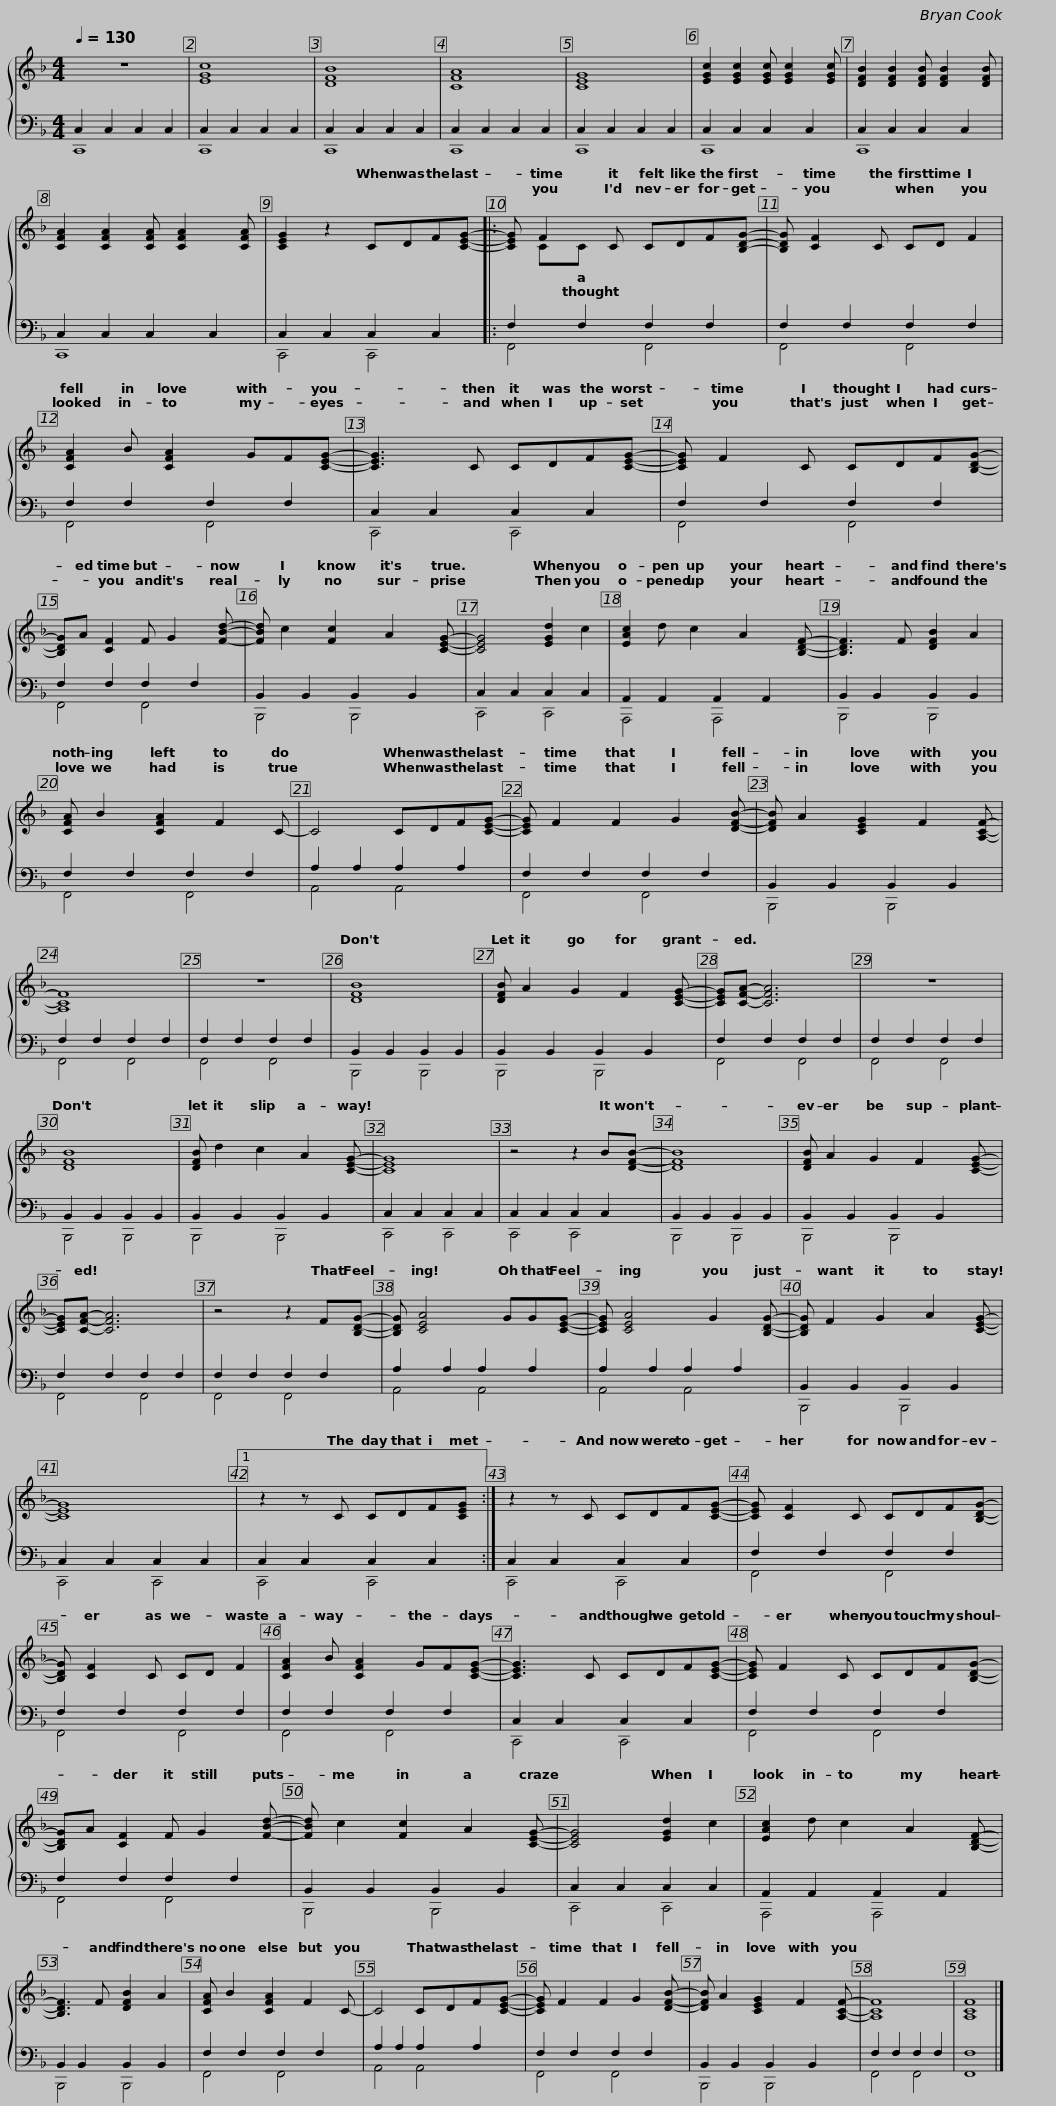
X:1
%%score { ( 1 4 ) | ( 2 3 ) }
L:1/8
Q:1/4=130
M:4/4
I:linebreak $
K:F
V:1 treble
V:4 treble
V:2 bass
V:3 bass
V:1
 z8 | [EGc]8 | [DFB]8 | [CFA]8 | [CEG]8 | %5
 [EGc]2 [EGc]2 [EGc] [EGc]2 [EGc] | [DFB]2 [DFB]2 [DFB] [DFB]2 [DFB] |$ [CFA]2 [CFA]2 [CFA] [CFA]2 [CFA] | [CEG]2 z2 CDF[CEG]- |: [CEG] F2 C CDF[B,DG]- |$ %10
 [B,DG] [CF]2 C CD F2 | [CFA]2 B [CFA]2 GF[CEG]- | [CEG]3 C CDF[CEG]- |$ [CEG] F2 C CDF[B,DG]- | [B,DG]A [CF]2 F G2 [FBd]- | %15
 [FBd] c2 [Fc]2 A2 [CEG]- | [CEG]4 [EGd]2 c2 |$ [EAc]2 d c2 A2 [B,DF]- | [B,DF]3 F [DFB]2 A2 | [CFA] B2 [CFA]2 F2 C- | %20
 C4 CDF[CEG]- |$ [CEG] F2 F2 G2 [DFB]- | [DFB] A2 [CEG]2 F2 [A,CF]- | [A,CF]8 | z8 | %25
 [DFB]8 | [DFB] A2 G2 F2 [CEG]- |$ [CEG][CFA]- [CFA]6 | z8 | [DFB]8 | %30
 [DFB] d2 c2 A2 [CEG]- | [CEG]8 | z4 z2 B[DFB]- | [DFB]8 |$ [DFB] A2 G2 F2 [CEG]- | %35
 [CEG][CFA]- [CFA]6 | z4 z2 F[B,DG]- | [B,DG] [CEA]4 GG[CEG]- | [CEG] [CEA]4 G2 [B,DG]- |$ [B,DG] F2 G2 A2 [CEG]- | %40
 [CEG]8 |1 z2 z C CDF[CEG] :| z2 z C CDF[CEG]- |$ [CEG] [CF]2 C CDF[B,DG]- | [B,DG] [CF]2 C CD F2 | %45
 [CFA]2 B [CFA]2 GF[CEG]- | [CEG]3 C CDF[CEG]- |$ [CEG] F2 C CDF[B,DG]- | [B,DG]A [CF]2 F G2 [FBd]- | [FBd] c2 [Fc]2 A2 [CEG]- | %50
 [CEG]4 [EGd]2 c2 |$ [EAc]2 d c2 A2 [B,DF]- | [B,DF]3 F [DFB]2 A2 | [CFA] B2 [CFA]2 F2 C- | C4 CDF[CEG]- |$ %55
 [CEG] F2 F2 G2 [DFB]- | [DFB] A2 [CEG]2 F2 [A,CF]- | [A,CF]8 | [A,CF]8 |] %59
V:2
 C,2 C,2 C,2 C,2 | C,2 C,2 C,2 C,2 | C,2 C,2 C,2 C,2 | C,2 C,2 C,2 C,2 | C,2 C,2 C,2 C,2 | %5
 C,2 C,2 C,2 C,2 | C,2 C,2 C,2 C,2 |$ C,2 C,2 C,2 C,2 | C,2 C,2 C,2 C,2 |: F,2 F,2 F,2 F,2 |$ %10
 F,2 F,2 F,2 F,2 | F,2 F,2 F,2 F,2 | C,2 C,2 C,2 C,2 |$ F,2 F,2 F,2 F,2 | F,2 F,2 F,2 F,2 | %15
 B,,2 B,,2 B,,2 B,,2 | C,2 C,2 C,2 C,2 |$ A,,2 A,,2 A,,2 A,,2 | B,,2 B,,2 B,,2 B,,2 | F,2 F,2 F,2 F,2 | %20
 A,2 A,2 A,2 A,2 |$ F,2 F,2 F,2 F,2 | B,,2 B,,2 B,,2 B,,2 | F,2 F,2 F,2 F,2 | F,2 F,2 F,2 F,2 | %25
 B,,2 B,,2 B,,2 B,,2 | B,,2 B,,2 B,,2 B,,2 |$ F,2 F,2 F,2 F,2 | F,2 F,2 F,2 F,2 | B,,2 B,,2 B,,2 B,,2 | %30
 B,,2 B,,2 B,,2 B,,2 | C,2 C,2 C,2 C,2 | C,2 C,2 C,2 C,2 | B,,2 B,,2 B,,2 B,,2 |$ B,,2 B,,2 B,,2 B,,2 | %35
 F,2 F,2 F,2 F,2 | F,2 F,2 F,2 F,2 | A,2 A,2 A,2 A,2 | A,2 A,2 A,2 A,2 |$ B,,2 B,,2 B,,2 B,,2 | %40
 C,2 C,2 C,2 C,2 |1 C,2 C,2 C,2 C,2 :| C,2 C,2 C,2 C,2 |$ F,2 F,2 F,2 F,2 | F,2 F,2 F,2 F,2 | %45
 F,2 F,2 F,2 F,2 | C,2 C,2 C,2 C,2 |$ F,2 F,2 F,2 F,2 | F,2 F,2 F,2 F,2 | B,,2 B,,2 B,,2 B,,2 | %50
 C,2 C,2 C,2 C,2 |$ A,,2 A,,2 A,,2 A,,2 | B,,2 B,,2 B,,2 B,,2 | F,2 F,2 F,2 F,2 | A,2 A,2 A,2 A,2 |$ %55
 F,2 F,2 F,2 F,2 | B,,2 B,,2 B,,2 B,,2 | F,2 F,2 F,2 F,2 | F,8 |] %59
V:3
 C,,8 | C,,8 | C,,8 | C,,8 | C,,8 | %5
 C,,8 | C,,8 |$ C,,8 | C,,4 C,,4 |: F,,4 F,,4 |$ %10
 F,,4 F,,4 | F,,4 F,,4 | C,,4 C,,4 |$ F,,4 F,,4 | F,,4 F,,4 | %15
 B,,,4 B,,,4 | C,,4 C,,4 |$ A,,,4 A,,,4 | B,,,4 B,,,4 | F,,4 F,,4 | %20
 A,,4 A,,4 |$ F,,4 F,,4 | B,,,4 B,,,4 | F,,4 F,,4 | F,,4 F,,4 | %25
 B,,,4 B,,,4 | B,,,4 B,,,4 |$ F,,4 F,,4 | F,,4 F,,4 | B,,,4 B,,,4 | %30
 B,,,4 B,,,4 | C,,4 C,,4 | C,,4 C,,4 | B,,,4 B,,,4 |$ B,,,4 B,,,4 | %35
 F,,4 F,,4 | F,,4 F,,4 | A,,4 A,,4 | A,,4 A,,4 |$ B,,,4 B,,,4 | %40
 C,,4 C,,4 |1 C,,4 C,,4 :| C,,4 C,,4 |$ F,,4 F,,4 | F,,4 F,,4 | %45
 F,,4 F,,4 | C,,4 C,,4 |$ F,,4 F,,4 | F,,4 F,,4 | B,,,4 B,,,4 | %50
 C,,4 C,,4 |$ A,,,4 A,,,4 | B,,,4 B,,,4 | F,,4 F,,4 | A,,4 A,,4 |$ %55
 F,,4 F,,4 | B,,,4 B,,,4 | F,,4 F,,4 | F,,8 |] %59
V:4
 x8 | x8 | x8 | x8 | x8 | %5
 x8 | x8 |$ x8 | x8 |: x CC x5 |$ %10
 x8 | x8 | x8 |$ x8 | x8 | %15
 x8 | x8 |$ x8 | x8 | x8 | %20
 x8 |$ x8 | x8 | x8 | x8 | %25
 x8 | x8 |$ x8 | x8 | x8 | %30
 x8 | x8 | x8 | x8 |$ x8 | %35
 x8 | x8 | x8 | x8 |$ x8 | %40
 x8 |1 x8 :| x8 |$ x8 | x8 | %45
 x8 | x8 |$ x8 | x8 | x8 | %50
 x8 |$ x8 | x8 | x8 | x8 |$ %55
 x8 | x8 | x8 | x8 |] %59
